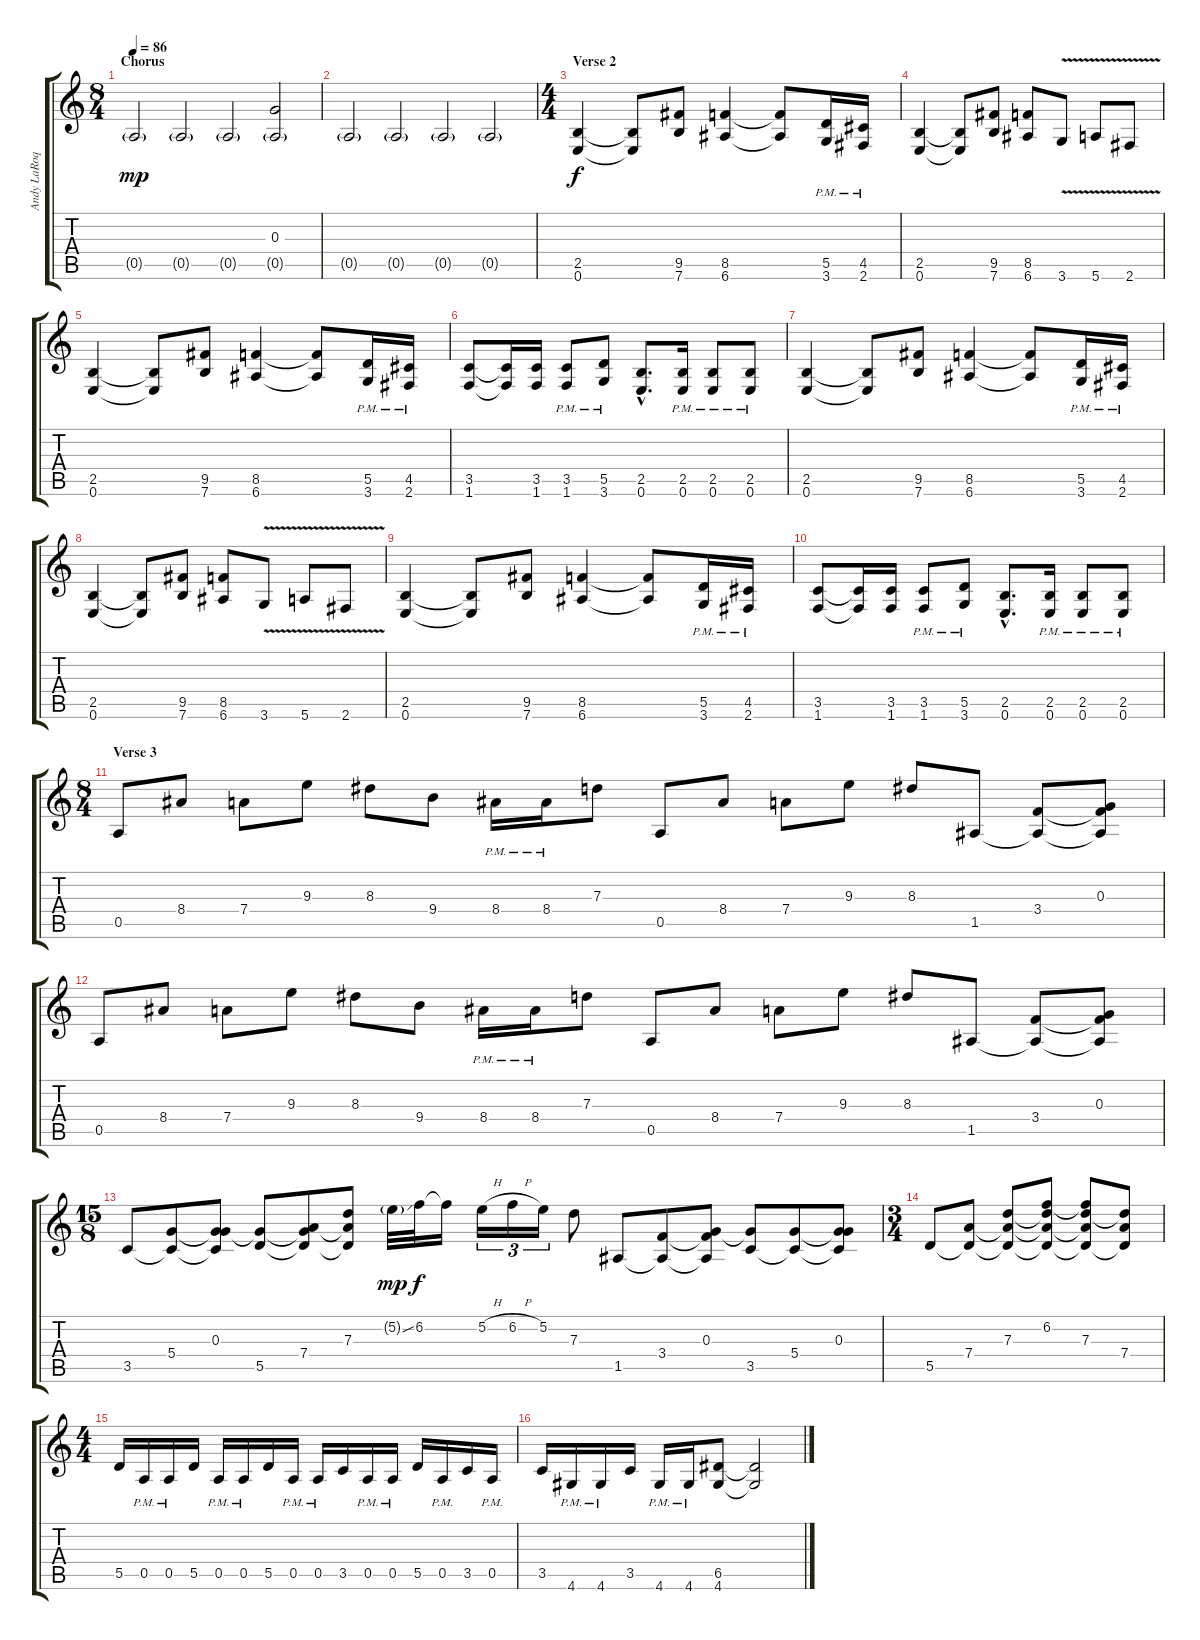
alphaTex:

\track ("Andy LaRoque" "Andy LaRoq") {instrument overdrivenguitar}
\staff {score tabs}
\tuning (E4 B3 G3 D3 A2 E2) {hide}
\ts (8 4)
\section ("" "Chorus")
\tempo 86
\clef g2
\ks c
0.5{g}.2{dy mp} 0.5{g}.2 0.5{g}.2 (0.3 0.5{g}).2 |
0.5{g}.2 0.5{g}.2 0.5{g}.2 0.5{g}.2 |
\ts (4 4)
\section ("" "Verse 2")
(2.5 0.6).4{dy f} (2.5{t} 0.6{t}).8 (9.5 7.6).8 (8.5 6.6).4 (8.5{t} 6.6{t}).8 (5.5{pm} 3.6{pm}).16 (4.5{pm} 2.6{pm}).16 |
(2.5 0.6).4 (2.5{t} 0.6{t}).8 (9.5 7.6).8 (8.5 6.6).8 3.6{v}.8 5.6{v}.8 2.6{v}.8 |
(2.5 0.6).4 (2.5{t} 0.6{t}).8 (9.5 7.6).8 (8.5 6.6).4 (8.5{t} 6.6{t}).8 (5.5{pm} 3.6{pm}).16 (4.5{pm} 2.6{pm}).16 |
(3.5 1.6).8 (3.5{t} 1.6{t}).16 (3.5 1.6).16 (3.5{pm} 1.6{pm}).8 (5.5{pm} 3.6{pm}).8 (2.5{hac} 0.6{hac}).8{d} (2.5{pm} 0.6{pm}).16 (2.5{pm} 0.6{pm}).8 (2.5{pm} 0.6{pm}).8 |
(2.5 0.6).4 (2.5{t} 0.6{t}).8 (9.5 7.6).8 (8.5 6.6).4 (8.5{t} 6.6{t}).8 (5.5{pm} 3.6{pm}).16 (4.5{pm} 2.6{pm}).16 |
(2.5 0.6).4 (2.5{t} 0.6{t}).8 (9.5 7.6).8 (8.5 6.6).8 3.6{v}.8 5.6{v}.8 2.6{v}.8 |
(2.5 0.6).4 (2.5{t} 0.6{t}).8 (9.5 7.6).8 (8.5 6.6).4 (8.5{t} 6.6{t}).8 (5.5{pm} 3.6{pm}).16 (4.5{pm} 2.6{pm}).16 |
(3.5 1.6).8 (3.5{t} 1.6{t}).16 (3.5 1.6).16 (3.5{pm} 1.6{pm}).8 (5.5{pm} 3.6{pm}).8 (2.5{hac} 0.6{hac}).8{d} (2.5{pm} 0.6{pm}).16 (2.5{pm} 0.6{pm}).8 (2.5{pm} 0.6{pm}).8 |
\ts (8 4)
\section ("" "Verse 3")
0.5.8 8.4.8 7.4.8 9.3.8 8.3.8 9.4.8 8.4{pm}.16 8.4{pm}.16 7.3.8 0.5.8 8.4.8 7.4.8 9.3.8 8.3.8 1.5.8 (3.4 1.5{t}).8 (0.3 3.4{t} 1.5{t}).8 |
0.5.8 8.4.8 7.4.8 9.3.8 8.3.8 9.4.8 8.4{pm}.16 8.4{pm}.16 7.3.8 0.5.8 8.4.8 7.4.8 9.3.8 8.3.8 1.5.8 (3.4 1.5{t}).8 (0.3 3.4{t} 1.5{t}).8 |
\ts (15 8)
3.5.8 (5.4 3.5{t}).8 (0.3 5.4{t} 3.5{t}).8 (0.3{t} 5.5).8 (0.3{t} 7.4 5.5{t}).8 (7.3 7.4{t} 5.5{t}).8 5.2{ss g}.32{dy mp} 6.2.32{dy f} 6.2{t}.16 5.2{h}.16{tu (3 2)} 6.2{h}.16{tu (3 2)} 5.2.16{tu (3 2)} 7.3.8 1.5.8 (3.4 1.5{t}).8 (0.3 3.4{t} 1.5{t}).8 (0.3{t} 3.5).8 (5.4 3.5{t}).8 (0.3 5.4{t} 3.5{t}).8 |
\ts (3 4)
5.5.8 (7.4 5.5{t}).8 (7.3 7.4{t} 5.5{t}).8 (6.2 7.3{t} 7.4{t} 5.5{t}).8 (6.2{t} 7.3 7.4{t} 5.5{t}).8 (7.3{t} 7.4 5.5{t}).8 |
\ts (4 4)
5.5.16 0.5{pm}.16 0.5{pm}.16 5.5.16 0.5{pm}.16 0.5{pm}.16 5.5.16 0.5{pm}.16 0.5{pm}.16 3.5.16 0.5{pm}.16 0.5{pm}.16 5.5.16 0.5{pm}.16 3.5.16 0.5{pm}.16 |
3.5.16 4.6{pm}.16 4.6{pm}.16 3.5.16 4.6{pm}.16 4.6{pm}.16 (6.5 4.6).8 (6.5{t} 4.6{t}).2
